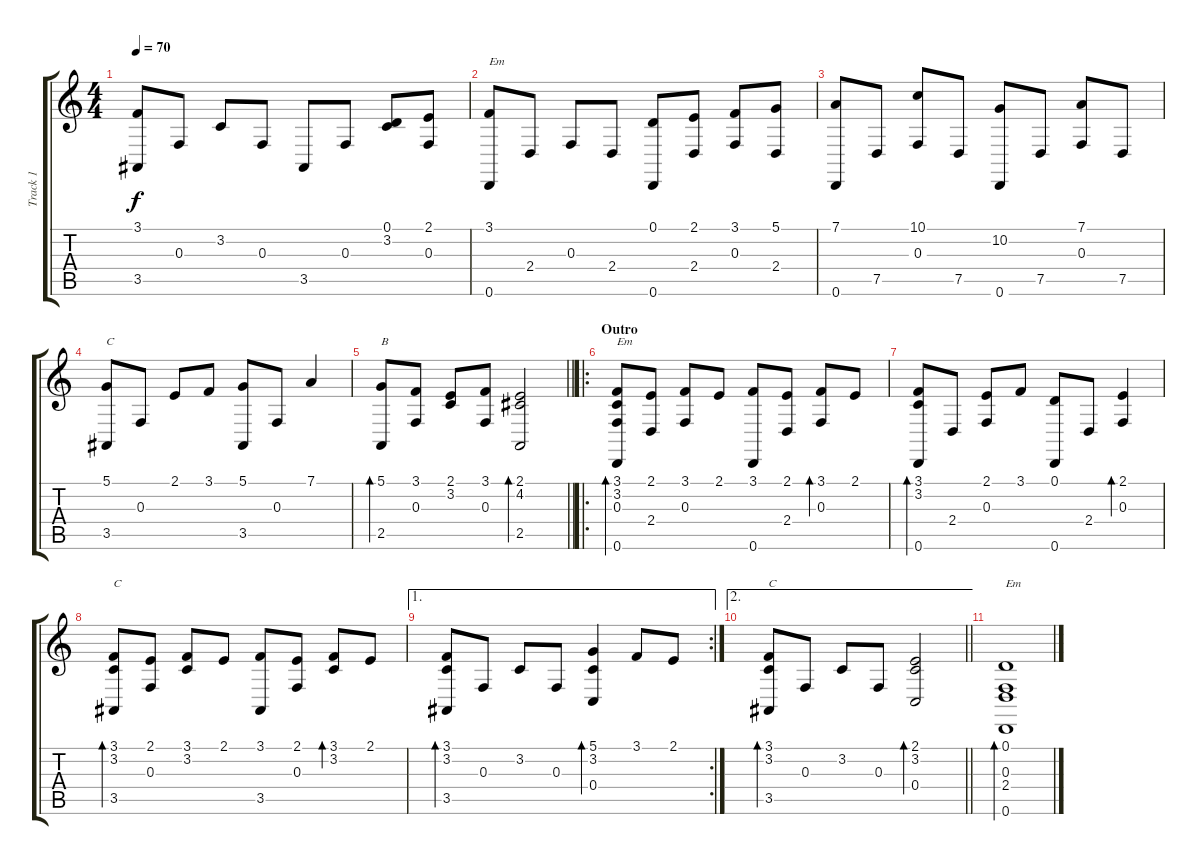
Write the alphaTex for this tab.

\track ("Track 1" "Track 1") {instrument electricpiano1}
\staff {score tabs}
\tuning (D4 A3 F3 C3 G2 D2) {hide}
\ts (4 4)
\tempo 70
\clef g2
\ks c
(3.1 3.5).8{dy f} 0.3.8 3.2.8 0.3.8 3.5.8 0.3.8 (0.1 3.2).8 (2.1 0.3).8 |
(3.1 0.6).8{txt "Em"} 2.4.8 0.3.8 2.4.8 (0.1 0.6).8 (2.1 2.4).8 (3.1 0.3).8 (5.1 2.4).8 |
(7.1 0.6).8 7.5.8 (10.1 0.3).8 7.5.8 (10.2 0.6).8 7.5.8 (7.1 0.3).8 7.5.8 |
(5.1 3.5).8{txt "C"} 0.3.8 2.1.8 3.1.8 (5.1 3.5).8 0.3.8 7.1.4 |
\barLineRight lightlight
(5.1 2.5).8{bd 240 txt "B"} (3.1 0.3).8 (2.1 3.2).8 (3.1 0.3).8 (2.1 4.2 2.5).2{bd 240} |
\ro
\section ("" "Outro")
(3.1 3.2 0.3 0.6).8{bd 240 txt "Em"} (2.1 2.4).8 (3.1 0.3).8 2.1.8 (3.1 0.6).8 (2.1 2.4).8 (3.1 0.3).8{bd 240} 2.1.8 |
(3.1 3.2 0.6).8{bd 240} 2.4.8 (2.1 0.3).8 3.1.8 (0.1 0.6).8 2.4.8 (2.1 0.3).4{bd 240} |
(3.1 3.2 3.5).8{bd 240 txt "C"} (2.1 0.3).8 (3.1 3.2).8 2.1.8 (3.1 3.5).8 (2.1 0.3).8 (3.1 3.2).8{bd 240} 2.1.8 |
\ae 1
\rc 2
(3.1 3.2 3.5).8{bd 240} 0.3.8 3.2.8 0.3.8 (5.1 3.2 0.4).4{bd 240} 3.1.8 2.1.8 |
\ae 2
\barLineRight lightlight
(3.1 3.2 3.5).8{bd 240 txt "C"} 0.3.8 3.2.8 0.3.8 (2.1 3.2 0.4).2{bd 240} |
(0.1 0.3 2.4 0.6).1{bd 240 txt "Em"}
